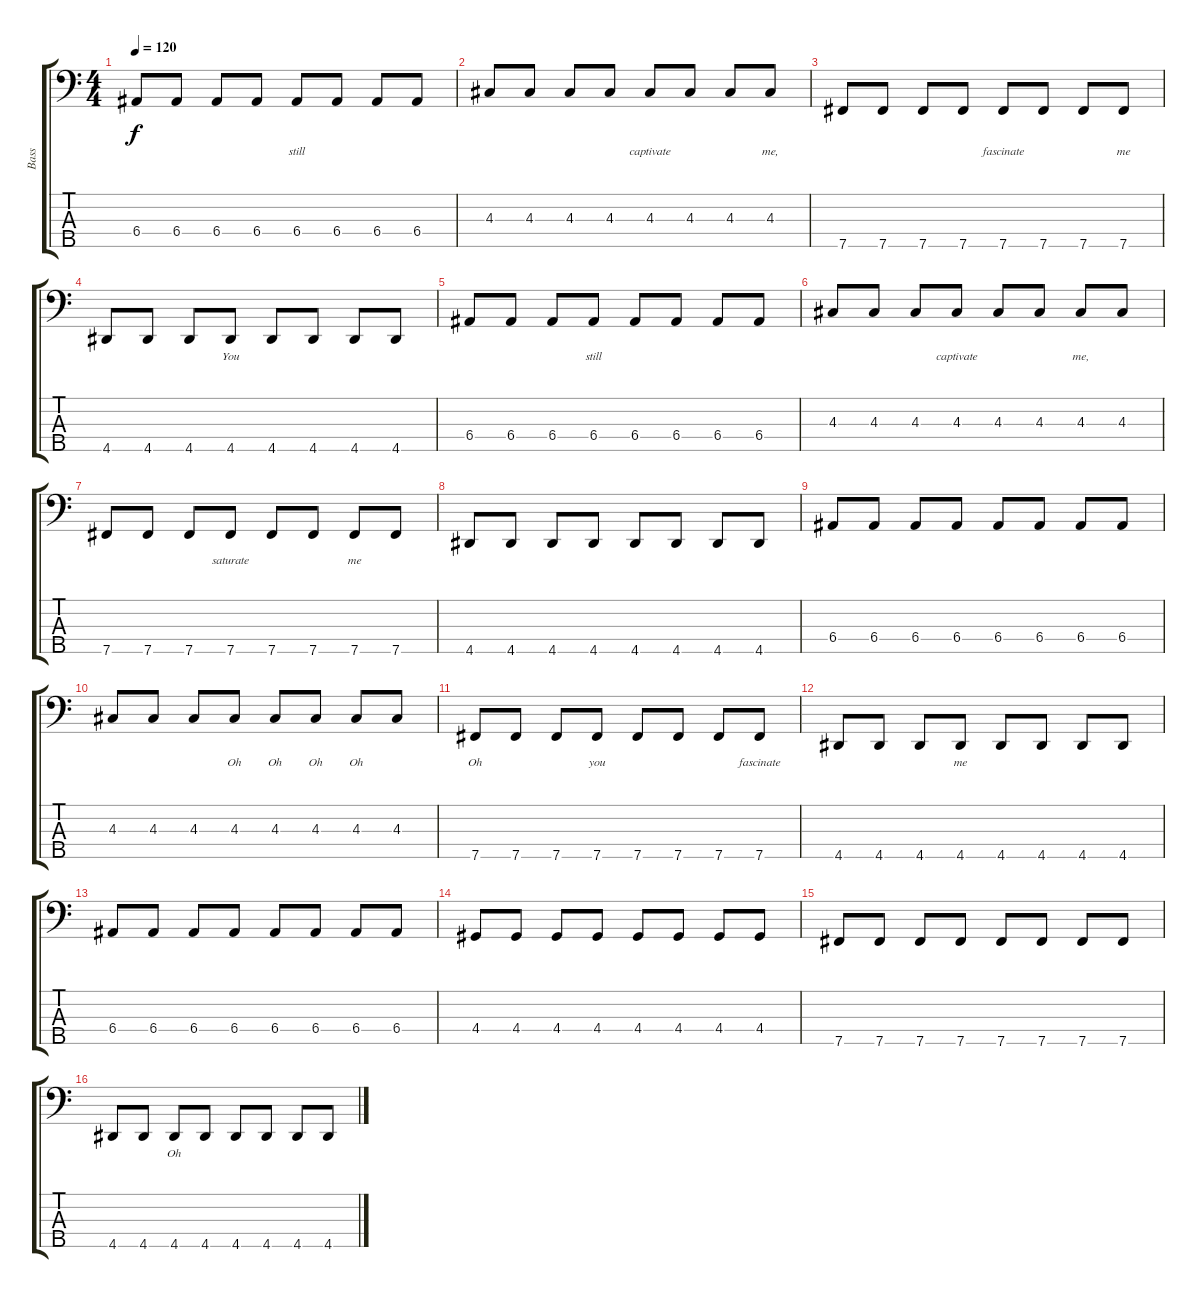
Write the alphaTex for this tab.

\track ("Bass" "Bass") {instrument electricbassfinger}
\staff {score tabs}
\tuning (G2 D2 A1 E1 B0) {hide}
\ts (4 4)
\tempo 120
\clef f4
\ks c
6.4.8{lyrics (0 "") lyrics (1 "") lyrics (2 "") lyrics (3 "") lyrics (4 "") dy f} 6.4.8{lyrics (0 "") lyrics (1 "") lyrics (2 "") lyrics (3 "") lyrics (4 "")} 6.4.8{lyrics (0 "") lyrics (1 "") lyrics (2 "") lyrics (3 "") lyrics (4 "")} 6.4.8{lyrics (0 "") lyrics (1 "") lyrics (2 "") lyrics (3 "") lyrics (4 "")} 6.4.8{lyrics (0 "still") lyrics (1 "") lyrics (2 "") lyrics (3 "") lyrics (4 "")} 6.4.8{lyrics (0 "") lyrics (1 "") lyrics (2 "") lyrics (3 "") lyrics (4 "")} 6.4.8{lyrics (0 "") lyrics (1 "") lyrics (2 "") lyrics (3 "") lyrics (4 "")} 6.4.8{lyrics (0 "") lyrics (1 "") lyrics (2 "") lyrics (3 "") lyrics (4 "")} |
4.3.8{lyrics (0 "") lyrics (1 "") lyrics (2 "") lyrics (3 "") lyrics (4 "")} 4.3.8{lyrics (0 "") lyrics (1 "") lyrics (2 "") lyrics (3 "") lyrics (4 "")} 4.3.8{lyrics (0 "") lyrics (1 "") lyrics (2 "") lyrics (3 "") lyrics (4 "")} 4.3.8{lyrics (0 "") lyrics (1 "") lyrics (2 "") lyrics (3 "") lyrics (4 "")} 4.3.8{lyrics (0 "captivate") lyrics (1 "") lyrics (2 "") lyrics (3 "") lyrics (4 "")} 4.3.8{lyrics (0 "") lyrics (1 "") lyrics (2 "") lyrics (3 "") lyrics (4 "")} 4.3.8{lyrics (0 "") lyrics (1 "") lyrics (2 "") lyrics (3 "") lyrics (4 "")} 4.3.8{lyrics (0 "me,") lyrics (1 "") lyrics (2 "") lyrics (3 "") lyrics (4 "")} |
7.5.8{lyrics (0 "") lyrics (1 "") lyrics (2 "") lyrics (3 "") lyrics (4 "")} 7.5.8{lyrics (0 "") lyrics (1 "") lyrics (2 "") lyrics (3 "") lyrics (4 "")} 7.5.8{lyrics (0 "") lyrics (1 "") lyrics (2 "") lyrics (3 "") lyrics (4 "")} 7.5.8{lyrics (0 "") lyrics (1 "") lyrics (2 "") lyrics (3 "") lyrics (4 "")} 7.5.8{lyrics (0 "fascinate") lyrics (1 "") lyrics (2 "") lyrics (3 "") lyrics (4 "")} 7.5.8{lyrics (0 "") lyrics (1 "") lyrics (2 "") lyrics (3 "") lyrics (4 "")} 7.5.8{lyrics (0 "") lyrics (1 "") lyrics (2 "") lyrics (3 "") lyrics (4 "")} 7.5.8{lyrics (0 "me") lyrics (1 "") lyrics (2 "") lyrics (3 "") lyrics (4 "")} |
4.5.8{lyrics (0 "") lyrics (1 "") lyrics (2 "") lyrics (3 "") lyrics (4 "")} 4.5.8{lyrics (0 "") lyrics (1 "") lyrics (2 "") lyrics (3 "") lyrics (4 "")} 4.5.8{lyrics (0 "") lyrics (1 "") lyrics (2 "") lyrics (3 "") lyrics (4 "")} 4.5.8{lyrics (0 "You") lyrics (1 "") lyrics (2 "") lyrics (3 "") lyrics (4 "")} 4.5.8{lyrics (0 "") lyrics (1 "") lyrics (2 "") lyrics (3 "") lyrics (4 "")} 4.5.8{lyrics (0 "") lyrics (1 "") lyrics (2 "") lyrics (3 "") lyrics (4 "")} 4.5.8{lyrics (0 "") lyrics (1 "") lyrics (2 "") lyrics (3 "") lyrics (4 "")} 4.5.8{lyrics (0 "") lyrics (1 "") lyrics (2 "") lyrics (3 "") lyrics (4 "")} |
6.4.8{lyrics (0 "") lyrics (1 "") lyrics (2 "") lyrics (3 "") lyrics (4 "")} 6.4.8{lyrics (0 "") lyrics (1 "") lyrics (2 "") lyrics (3 "") lyrics (4 "")} 6.4.8{lyrics (0 "") lyrics (1 "") lyrics (2 "") lyrics (3 "") lyrics (4 "")} 6.4.8{lyrics (0 "still") lyrics (1 "") lyrics (2 "") lyrics (3 "") lyrics (4 "")} 6.4.8{lyrics (0 "") lyrics (1 "") lyrics (2 "") lyrics (3 "") lyrics (4 "")} 6.4.8{lyrics (0 "") lyrics (1 "") lyrics (2 "") lyrics (3 "") lyrics (4 "")} 6.4.8{lyrics (0 "") lyrics (1 "") lyrics (2 "") lyrics (3 "") lyrics (4 "")} 6.4.8{lyrics (0 "") lyrics (1 "") lyrics (2 "") lyrics (3 "") lyrics (4 "")} |
4.3.8{lyrics (0 "") lyrics (1 "") lyrics (2 "") lyrics (3 "") lyrics (4 "")} 4.3.8{lyrics (0 "") lyrics (1 "") lyrics (2 "") lyrics (3 "") lyrics (4 "")} 4.3.8{lyrics (0 "") lyrics (1 "") lyrics (2 "") lyrics (3 "") lyrics (4 "")} 4.3.8{lyrics (0 "captivate") lyrics (1 "") lyrics (2 "") lyrics (3 "") lyrics (4 "")} 4.3.8{lyrics (0 "") lyrics (1 "") lyrics (2 "") lyrics (3 "") lyrics (4 "")} 4.3.8{lyrics (0 "") lyrics (1 "") lyrics (2 "") lyrics (3 "") lyrics (4 "")} 4.3.8{lyrics (0 "me,") lyrics (1 "") lyrics (2 "") lyrics (3 "") lyrics (4 "")} 4.3.8{lyrics (0 "") lyrics (1 "") lyrics (2 "") lyrics (3 "") lyrics (4 "")} |
7.5.8{lyrics (0 "") lyrics (1 "") lyrics (2 "") lyrics (3 "") lyrics (4 "")} 7.5.8{lyrics (0 "") lyrics (1 "") lyrics (2 "") lyrics (3 "") lyrics (4 "")} 7.5.8{lyrics (0 "") lyrics (1 "") lyrics (2 "") lyrics (3 "") lyrics (4 "")} 7.5.8{lyrics (0 "saturate") lyrics (1 "") lyrics (2 "") lyrics (3 "") lyrics (4 "")} 7.5.8{lyrics (0 "") lyrics (1 "") lyrics (2 "") lyrics (3 "") lyrics (4 "")} 7.5.8{lyrics (0 "") lyrics (1 "") lyrics (2 "") lyrics (3 "") lyrics (4 "")} 7.5.8{lyrics (0 "me") lyrics (1 "") lyrics (2 "") lyrics (3 "") lyrics (4 "")} 7.5.8{lyrics (0 "") lyrics (1 "") lyrics (2 "") lyrics (3 "") lyrics (4 "")} |
4.5.8{lyrics (0 "") lyrics (1 "") lyrics (2 "") lyrics (3 "") lyrics (4 "")} 4.5.8{lyrics (0 "") lyrics (1 "") lyrics (2 "") lyrics (3 "") lyrics (4 "")} 4.5.8{lyrics (0 "") lyrics (1 "") lyrics (2 "") lyrics (3 "") lyrics (4 "")} 4.5.8{lyrics (0 "") lyrics (1 "") lyrics (2 "") lyrics (3 "") lyrics (4 "")} 4.5.8{lyrics (0 "") lyrics (1 "") lyrics (2 "") lyrics (3 "") lyrics (4 "")} 4.5.8{lyrics (0 "") lyrics (1 "") lyrics (2 "") lyrics (3 "") lyrics (4 "")} 4.5.8{lyrics (0 "") lyrics (1 "") lyrics (2 "") lyrics (3 "") lyrics (4 "")} 4.5.8{lyrics (0 "") lyrics (1 "") lyrics (2 "") lyrics (3 "") lyrics (4 "")} |
6.4.8{lyrics (0 "") lyrics (1 "") lyrics (2 "") lyrics (3 "") lyrics (4 "")} 6.4.8{lyrics (0 "") lyrics (1 "") lyrics (2 "") lyrics (3 "") lyrics (4 "")} 6.4.8{lyrics (0 "") lyrics (1 "") lyrics (2 "") lyrics (3 "") lyrics (4 "")} 6.4.8{lyrics (0 "") lyrics (1 "") lyrics (2 "") lyrics (3 "") lyrics (4 "")} 6.4.8{lyrics (0 "") lyrics (1 "") lyrics (2 "") lyrics (3 "") lyrics (4 "")} 6.4.8{lyrics (0 "") lyrics (1 "") lyrics (2 "") lyrics (3 "") lyrics (4 "")} 6.4.8{lyrics (0 "") lyrics (1 "") lyrics (2 "") lyrics (3 "") lyrics (4 "")} 6.4.8{lyrics (0 "") lyrics (1 "") lyrics (2 "") lyrics (3 "") lyrics (4 "")} |
4.3.8{lyrics (0 "") lyrics (1 "") lyrics (2 "") lyrics (3 "") lyrics (4 "")} 4.3.8{lyrics (0 "") lyrics (1 "") lyrics (2 "") lyrics (3 "") lyrics (4 "")} 4.3.8{lyrics (0 "") lyrics (1 "") lyrics (2 "") lyrics (3 "") lyrics (4 "")} 4.3.8{lyrics (0 "Oh") lyrics (1 "") lyrics (2 "") lyrics (3 "") lyrics (4 "")} 4.3.8{lyrics (0 "Oh") lyrics (1 "") lyrics (2 "") lyrics (3 "") lyrics (4 "")} 4.3.8{lyrics (0 "Oh") lyrics (1 "") lyrics (2 "") lyrics (3 "") lyrics (4 "")} 4.3.8{lyrics (0 "Oh") lyrics (1 "") lyrics (2 "") lyrics (3 "") lyrics (4 "")} 4.3.8{lyrics (0 "") lyrics (1 "") lyrics (2 "") lyrics (3 "") lyrics (4 "")} |
7.5.8{lyrics (0 "Oh") lyrics (1 "") lyrics (2 "") lyrics (3 "") lyrics (4 "")} 7.5.8{lyrics (0 "") lyrics (1 "") lyrics (2 "") lyrics (3 "") lyrics (4 "")} 7.5.8{lyrics (0 "") lyrics (1 "") lyrics (2 "") lyrics (3 "") lyrics (4 "")} 7.5.8{lyrics (0 "you") lyrics (1 "") lyrics (2 "") lyrics (3 "") lyrics (4 "")} 7.5.8{lyrics (0 "") lyrics (1 "") lyrics (2 "") lyrics (3 "") lyrics (4 "")} 7.5.8{lyrics (0 "") lyrics (1 "") lyrics (2 "") lyrics (3 "") lyrics (4 "")} 7.5.8{lyrics (0 "") lyrics (1 "") lyrics (2 "") lyrics (3 "") lyrics (4 "")} 7.5.8{lyrics (0 "fascinate") lyrics (1 "") lyrics (2 "") lyrics (3 "") lyrics (4 "")} |
4.5.8{lyrics (0 "") lyrics (1 "") lyrics (2 "") lyrics (3 "") lyrics (4 "")} 4.5.8{lyrics (0 "") lyrics (1 "") lyrics (2 "") lyrics (3 "") lyrics (4 "")} 4.5.8{lyrics (0 "") lyrics (1 "") lyrics (2 "") lyrics (3 "") lyrics (4 "")} 4.5.8{lyrics (0 "me") lyrics (1 "") lyrics (2 "") lyrics (3 "") lyrics (4 "")} 4.5.8{lyrics (0 "") lyrics (1 "") lyrics (2 "") lyrics (3 "") lyrics (4 "")} 4.5.8{lyrics (0 "") lyrics (1 "") lyrics (2 "") lyrics (3 "") lyrics (4 "")} 4.5.8{lyrics (0 "") lyrics (1 "") lyrics (2 "") lyrics (3 "") lyrics (4 "")} 4.5.8{lyrics (0 "") lyrics (1 "") lyrics (2 "") lyrics (3 "") lyrics (4 "")} |
6.4.8{lyrics (0 "") lyrics (1 "") lyrics (2 "") lyrics (3 "") lyrics (4 "")} 6.4.8{lyrics (0 "") lyrics (1 "") lyrics (2 "") lyrics (3 "") lyrics (4 "")} 6.4.8{lyrics (0 "") lyrics (1 "") lyrics (2 "") lyrics (3 "") lyrics (4 "")} 6.4.8{lyrics (0 "") lyrics (1 "") lyrics (2 "") lyrics (3 "") lyrics (4 "")} 6.4.8{lyrics (0 "") lyrics (1 "") lyrics (2 "") lyrics (3 "") lyrics (4 "")} 6.4.8{lyrics (0 "") lyrics (1 "") lyrics (2 "") lyrics (3 "") lyrics (4 "")} 6.4.8{lyrics (0 "") lyrics (1 "") lyrics (2 "") lyrics (3 "") lyrics (4 "")} 6.4.8{lyrics (0 "") lyrics (1 "") lyrics (2 "") lyrics (3 "") lyrics (4 "")} |
4.4.8{lyrics (0 "") lyrics (1 "") lyrics (2 "") lyrics (3 "") lyrics (4 "")} 4.4.8{lyrics (0 "") lyrics (1 "") lyrics (2 "") lyrics (3 "") lyrics (4 "")} 4.4.8{lyrics (0 "") lyrics (1 "") lyrics (2 "") lyrics (3 "") lyrics (4 "")} 4.4.8{lyrics (0 "") lyrics (1 "") lyrics (2 "") lyrics (3 "") lyrics (4 "")} 4.4.8{lyrics (0 "") lyrics (1 "") lyrics (2 "") lyrics (3 "") lyrics (4 "")} 4.4.8{lyrics (0 "") lyrics (1 "") lyrics (2 "") lyrics (3 "") lyrics (4 "")} 4.4.8{lyrics (0 "") lyrics (1 "") lyrics (2 "") lyrics (3 "") lyrics (4 "")} 4.4.8{lyrics (0 "") lyrics (1 "") lyrics (2 "") lyrics (3 "") lyrics (4 "")} |
7.5.8{lyrics (0 "") lyrics (1 "") lyrics (2 "") lyrics (3 "") lyrics (4 "")} 7.5.8{lyrics (0 "") lyrics (1 "") lyrics (2 "") lyrics (3 "") lyrics (4 "")} 7.5.8{lyrics (0 "") lyrics (1 "") lyrics (2 "") lyrics (3 "") lyrics (4 "")} 7.5.8{lyrics (0 "") lyrics (1 "") lyrics (2 "") lyrics (3 "") lyrics (4 "")} 7.5.8{lyrics (0 "") lyrics (1 "") lyrics (2 "") lyrics (3 "") lyrics (4 "")} 7.5.8{lyrics (0 "") lyrics (1 "") lyrics (2 "") lyrics (3 "") lyrics (4 "")} 7.5.8{lyrics (0 "") lyrics (1 "") lyrics (2 "") lyrics (3 "") lyrics (4 "")} 7.5.8{lyrics (0 "") lyrics (1 "") lyrics (2 "") lyrics (3 "") lyrics (4 "")} |
4.5.8{lyrics (0 "") lyrics (1 "") lyrics (2 "") lyrics (3 "") lyrics (4 "")} 4.5.8{lyrics (0 "") lyrics (1 "") lyrics (2 "") lyrics (3 "") lyrics (4 "")} 4.5.8{lyrics (0 "Oh") lyrics (1 "") lyrics (2 "") lyrics (3 "") lyrics (4 "")} 4.5.8{lyrics (0 "") lyrics (1 "") lyrics (2 "") lyrics (3 "") lyrics (4 "")} 4.5.8{lyrics (0 "") lyrics (1 "") lyrics (2 "") lyrics (3 "") lyrics (4 "")} 4.5.8{lyrics (0 "") lyrics (1 "") lyrics (2 "") lyrics (3 "") lyrics (4 "")} 4.5.8{lyrics (0 "") lyrics (1 "") lyrics (2 "") lyrics (3 "") lyrics (4 "")} 4.5.8{lyrics (0 "") lyrics (1 "") lyrics (2 "") lyrics (3 "") lyrics (4 "")}
